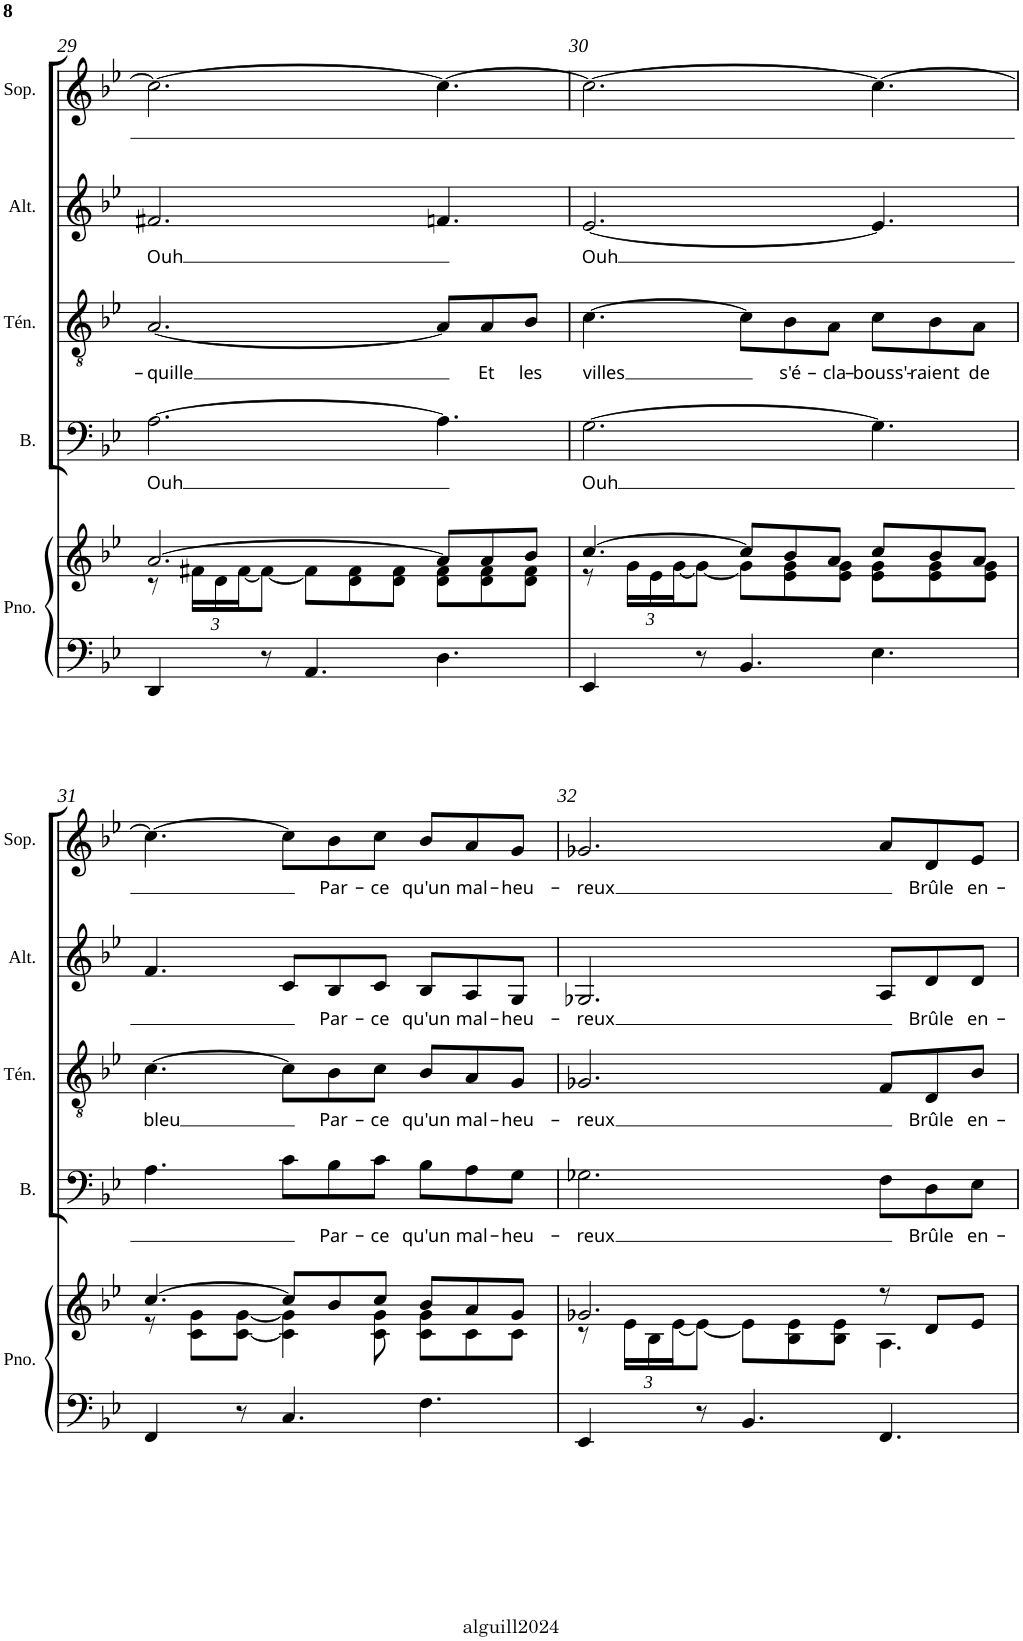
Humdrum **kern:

**kern	**kern	**kern	**text	**kern	**text	**kern	**text	**kern	**text
*part5	*part5	*part4	*part4	*part3	*part3	*part2	*part2	*part1	*part1
*staff6	*staff5	*staff4	*staff4	*staff3	*staff3	*staff2	*staff2	*staff1	*staff1
*I"Piano	*	*I"Basse	*	*I"Ténor	*	*I"Alto	*	*I"Soprano	*
*I'Pno.	*	*I'B.	*	*I'Tén.	*	*I'Alt.	*	*I'Sop.	*
!!LO:PB:g=z
*clefF4	*clefG2	*clefF4	*	*clefGv2	*	*clefG2	*	*clefG2	*
*k[b-e-]	*k[b-e-]	*k[b-e-]	*	*k[b-e-]	*	*k[b-e-]	*	*k[b-e-]	*
*B-:	*B-:	*B-:	*	*B-:	*	*B-:	*	*B-:	*
*M9/8	*M9/8	*M9/8	*	*M9/8	*	*M9/8	*	*M9/8	*
=29	=29	=29	=29	=29	=29	=29	=29	=29	=29
*	*^	*	*	*	*	*	*	*	*
!	!	!	!	!LO:LY:b	!	!LO:LY:b	!	!LO:LY:b	!	!
4DD/	[>2.a/	8r	[2.A\	Ouh	[2.A/	-quille	2.f#X/	Ouh	2.cc\_	.
*	*	*Xbrackettup	*	*	*	*	*	*	*	*
.	.	24f#X\LL	.	.	.	.	.	.	.	.
.	.	24d\	.	.	.	.	.	.	.	.
.	.	[<24f#\J	.	.	.	.	.	.	.	.
8r	.	8f#\J_	.	.	.	.	.	.	.	.
4.AA/	.	8f#\L]	.	.	.	.	.	.	.	.
.	.	8d\ 8f#\	.	.	.	.	.	.	.	.
.	.	8d\ 8f#\J	.	.	.	.	.	.	.	.
4.D\	8a/L]	8d\ 8f#\L	4.A\]	.	8A/L]	.	4.fn/	.	4.cc\_	.
!	!	!	!	!	!	!LO:LY:b	!	!	!	!
.	8a/	8d\ 8f#\	.	.	8A/	Et	.	.	.	.
!	!	!	!	!	!	!LO:LY:b	!	!	!	!
.	8b-/J	8d\ 8f#\J	.	.	8B-/J	les	.	.	.	.
=30	=30	=30	=30	=30	=30	=30	=30	=30	=30	=30
!	!	!	!	!LO:LY:b	!	!LO:LY:b	!	!LO:LY:b	!	!
4EE-/	[>4.cc/	8r	[2.G\	Ouh	[4.c\	villes	[2.e-/	Ouh	2.cc\_	.
.	.	24g\LL	.	.	.	.	.	.	.	.
.	.	24e-\	.	.	.	.	.	.	.	.
.	.	[<24g\J	.	.	.	.	.	.	.	.
8r	.	8g\J_	.	.	.	.	.	.	.	.
4.BB-/	8cc/L]	8g\L]	.	.	8c\L]	.	.	.	.	.
!	!	!	!	!	!	!LO:LY:b	!	!	!	!
.	8b-/	8e-\ 8g\	.	.	8B-\	s'é-	.	.	.	.
!	!	!	!	!	!	!LO:LY:b	!	!	!	!
.	8a/J	8e-\ 8g\J	.	.	8A\J	-cla-	.	.	.	.
!	!	!	!	!	!	!LO:LY:b	!	!	!	!
4.E-\	8cc/L	8e-\ 8g\L	4.G\]	.	8c\L	-bouss'-	4.e-/]	.	4.cc\_	.
!	!	!	!	!	!	!LO:LY:b	!	!	!	!
.	8b-/	8e-\ 8g\	.	.	8B-\	-raient	.	.	.	.
!	!	!	!	!	!	!LO:LY:b	!	!	!	!
.	8a/J	8e-\ 8g\J	.	.	8A\J	de	.	.	.	.
!!LO:LB:g=z
=31	=31	=31	=31	=31	=31	=31	=31	=31	=31	=31
!	!	!	!	!	!	!LO:LY:b	!	!	!	!
4FF/	[>4.cc/	8r	4.A\	.	[4.c\	bleu	4.f/	.	4.cc\_	.
.	.	8c\ 8g\L	.	.	.	.	.	.	.	.
8r	.	[<8c\ [<8g\J	.	.	.	.	.	.	.	.
4.C/	8cc/L]	4c\] 4g\]	8c\L	.	8c\L]	.	8c/L	.	8cc\L]	.
!	!	!	!	!LO:LY:b	!	!LO:LY:b	!	!LO:LY:b	!	!LO:LY:b
.	8b-/	.	8B-\	Par-	8B-\	Par-	8B-/	Par-	8b-\	Par-
!	!	!	!	!LO:LY:b	!	!LO:LY:b	!	!LO:LY:b	!	!LO:LY:b
.	8cc/J	8c\ 8g\	8c\J	-ce	8c\J	-ce	8c/J	-ce	8cc\J	-ce
!	!	!	!	!LO:LY:b	!	!LO:LY:b	!	!LO:LY:b	!	!LO:LY:b
4.F\	8b-/L	8c\ 8g\L	8B-\L	qu'un	8B-/L	qu'un	8B-/L	qu'un	8b-/L	qu'un
!	!	!	!	!LO:LY:b	!	!LO:LY:b	!	!LO:LY:b	!	!LO:LY:b
.	8a/	8c\	8A\	mal-	8A/	mal-	8A/	mal-	8a/	mal-
!	!	!	!	!LO:LY:b	!	!LO:LY:b	!	!LO:LY:b	!	!LO:LY:b
.	8g/J	8c\J	8G\J	-heu-	8G/J	-heu-	8G/J	-heu-	8g/J	-heu-
=32	=32	=32	=32	=32	=32	=32	=32	=32	=32	=32
!	!	!	!	!LO:LY:b	!	!LO:LY:b	!	!LO:LY:b	!	!LO:LY:b
4EE-/	2.g-X/	8r	2.G-X\	-reux	2.G-X/	-reux	2.G-X/	-reux	2.g-X/	-reux
.	.	24e-\LL	.	.	.	.	.	.	.	.
.	.	24B-\	.	.	.	.	.	.	.	.
.	.	[<24e-\J	.	.	.	.	.	.	.	.
8r	.	8e-\J_	.	.	.	.	.	.	.	.
4.BB-/	.	8e-\L]	.	.	.	.	.	.	.	.
.	.	8B-\ 8e-\	.	.	.	.	.	.	.	.
.	.	8B-\ 8e-\J	.	.	.	.	.	.	.	.
4.FF/	8r	4.A\	8F\L	.	8F/L	.	8A/L	.	8a/L	.
!	!	!	!	!LO:LY:b	!	!LO:LY:b	!	!LO:LY:b	!	!LO:LY:b
.	8d/L	.	8D\	Brûle	8D/	Brûle	8d/	Brûle	8d/	Brûle
!	!	!	!	!LO:LY:b	!	!LO:LY:b	!	!LO:LY:b	!	!LO:LY:b
.	8e-/J	.	8E-\J	en-	8B-/J	en-	8d/J	en-	8e-/J	en-
*	*v	*v	*	*	*	*	*	*	*	*
=	=	=	=	=	=	=	=	=	=
*-	*-	*-	*-	*-	*-	*-	*-	*-	*-
